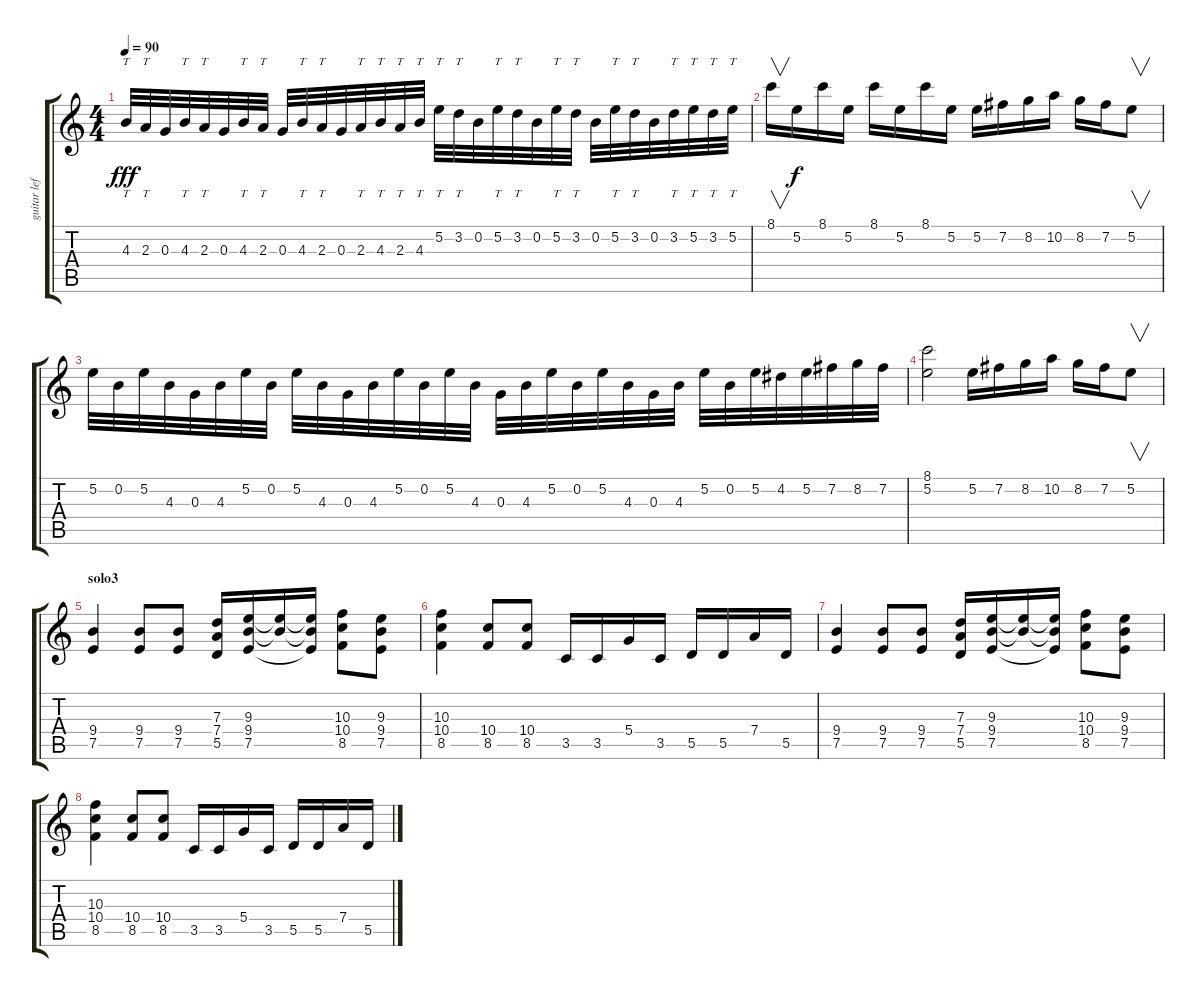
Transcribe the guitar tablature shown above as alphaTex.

\track ("guitar left" "guitar lef") {instrument distortionguitar}
\staff {score tabs}
\tuning (E4 B3 G3 D3 A2 E2) {hide}
\ts (4 4)
\tempo 90
\clef g2
\ks c
4.3.32{tt dy fff} 2.3.32{tt} 0.3.32 4.3.32{tt} 2.3.32{tt} 0.3.32 4.3.32{tt} 2.3.32{tt} 0.3.32 4.3.32{tt} 2.3.32{tt} 0.3.32 2.3.32{tt} 4.3.32{tt} 2.3.32{tt} 4.3.32{tt} 5.2.32{tt} 3.2.32{tt} 0.2.32 5.2.32{tt} 3.2.32{tt} 0.2.32 5.2.32{tt} 3.2.32{tt} 0.2.32 5.2.32{tt} 3.2.32{tt} 0.2.32 3.2.32{tt} 5.2.32{tt} 3.2.32{tt} 5.2.32{tt} |
8.1.16{v} 5.2.16{dy f} 8.1.16 5.2.16 8.1.16 5.2.16 8.1.16 5.2.16 5.2.16 7.2.16 8.2.16 10.2.16 8.2.16 7.2.16 5.2.8{v} |
5.2.32 0.2.32 5.2.32 4.3.32 0.3.32 4.3.32 5.2.32 0.2.32 5.2.32 4.3.32 0.3.32 4.3.32 5.2.32 0.2.32 5.2.32 4.3.32 0.3.32 4.3.32 5.2.32 0.2.32 5.2.32 4.3.32 0.3.32 4.3.32 5.2.32 0.2.32 5.2.32 4.2.32 5.2.32 7.2.32 8.2.32 7.2.32 |
(8.1 5.2).2 5.2.16 7.2.16 8.2.16 10.2.16 8.2.16 7.2.16 5.2.8{v} |
\section ("" "solo3")
(9.4 7.5).4 (9.4 7.5).8 (9.4 7.5).8 (7.3 7.4 5.5).16 (9.3 9.4 7.5).16 (9.3{t} 9.4{t}).16 (9.3{t} 9.4{t} 7.5{t}).16 (10.3 10.4 8.5).8 (9.3 9.4 7.5).8 |
(10.3 10.4 8.5).4 (10.4 8.5).8 (10.4 8.5).8 3.5.16 3.5.16 5.4.16 3.5.16 5.5.16 5.5.16 7.4.16 5.5.16 |
(9.4 7.5).4 (9.4 7.5).8 (9.4 7.5).8 (7.3 7.4 5.5).16 (9.3 9.4 7.5).16 (9.3{t} 9.4{t}).16 (9.3{t} 9.4{t} 7.5{t}).16 (10.3 10.4 8.5).8 (9.3 9.4 7.5).8 |
(10.3 10.4 8.5).4 (10.4 8.5).8 (10.4 8.5).8 3.5.16 3.5.16 5.4.16 3.5.16 5.5.16 5.5.16 7.4.16 5.5.16
